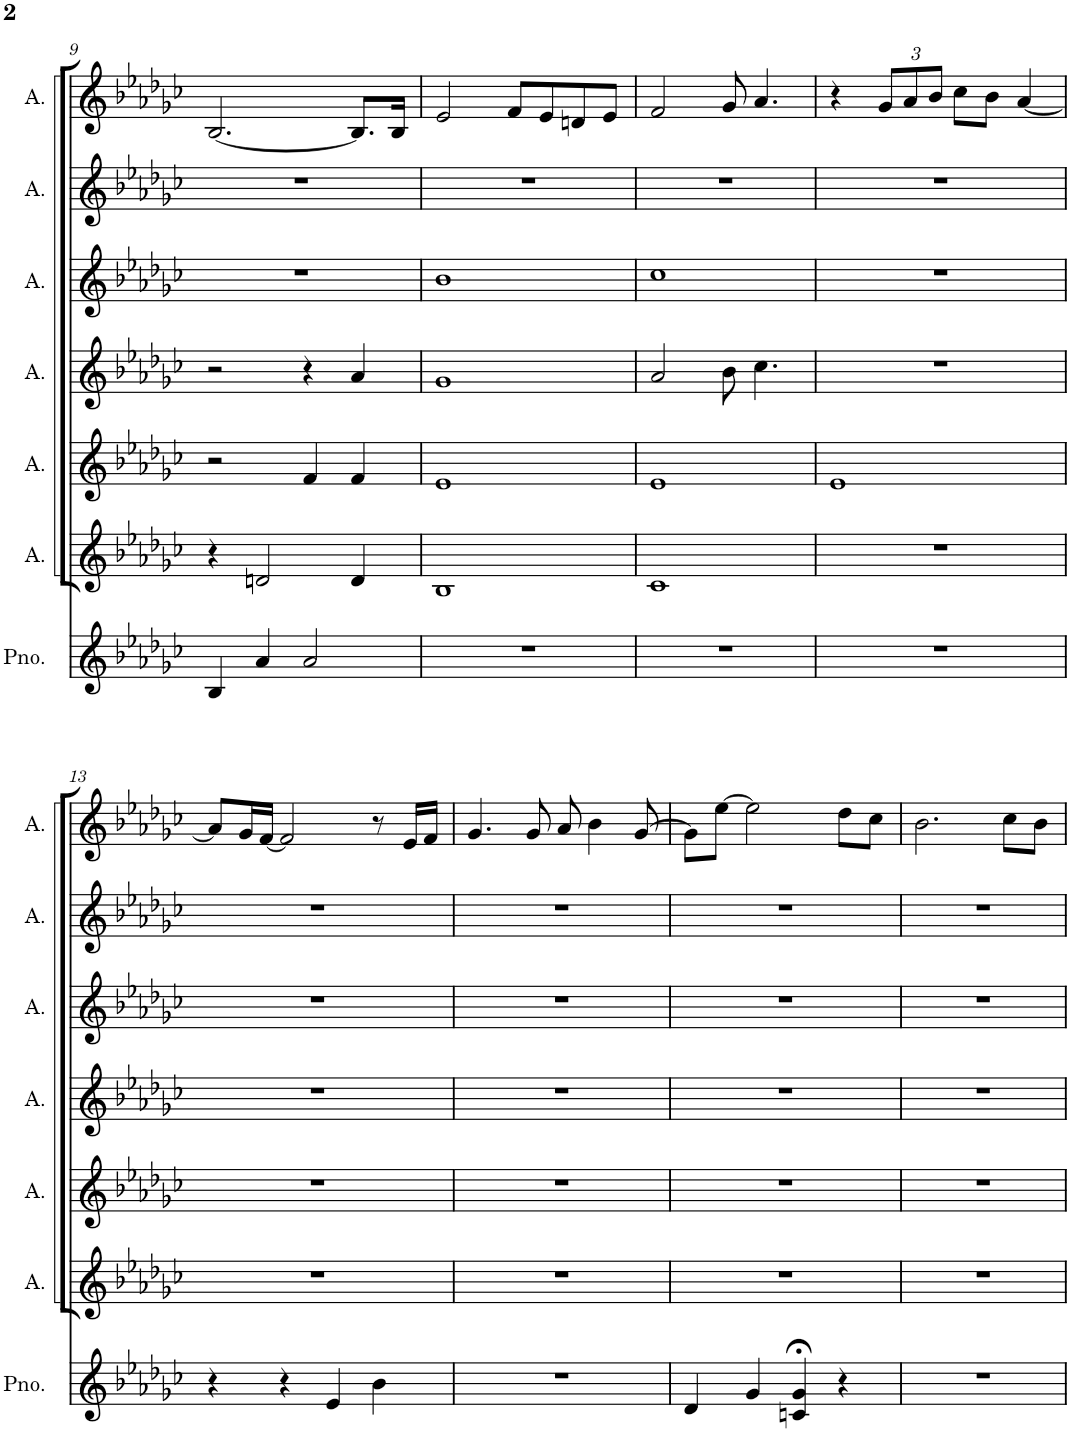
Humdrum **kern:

**kern	**kern	**kern	**kern	**kern	**kern	**kern
*part7	*part6	*part5	*part4	*part3	*part2	*part1
*staff7	*staff6	*staff5	*staff4	*staff3	*staff2	*staff1
*I"Piano	*I"Alto	*I"Alto	*I"Alto	*I"Alto	*I"Alto	*I"Alto
*I'Pno.	*I'A.	*I'A.	*I'A.	*I'A.	*I'A.	*I'A.
!!LO:PB:g=z
*clefG2	*clefG2	*clefG2	*clefG2	*clefG2	*clefG2	*clefG2
*k[b-e-a-d-g-c-]	*k[b-e-a-d-g-c-]	*k[b-e-a-d-g-c-]	*k[b-e-a-d-g-c-]	*k[b-e-a-d-g-c-]	*k[b-e-a-d-g-c-]	*k[b-e-a-d-g-c-]
*M4/4	*M4/4	*M4/4	*M4/4	*M4/4	*M4/4	*M4/4
=9	=9	=9	=9	=9	=9	=9
4B-/	4r	2r	2r	1r	1r	[2.B-/
4a-/	2dn/	.	.	.	.	.
2a-/	.	4f/	4r	.	.	.
.	4d/	4f/	4a-/	.	.	8.B-/L]
.	.	.	.	.	.	16B-/Jk
=10	=10	=10	=10	=10	=10	=10
1r	1B-	1e-	1g-	1b-	1r	2e-/
.	.	.	.	.	.	8f/L
.	.	.	.	.	.	8e-/
.	.	.	.	.	.	8dn/
.	.	.	.	.	.	8e-/J
=11	=11	=11	=11	=11	=11	=11
1r	1c-	1e-	2a-/	1cc-	1r	2f/
.	.	.	8b-\	.	.	8g-/
.	.	.	4.cc-\	.	.	4.a-/
=12	=12	=12	=12	=12	=12	=12
1r	1r	1e-	1r	1r	1r	4r
*	*	*	*	*	*	*Xbrackettup
.	.	.	.	.	.	12g-/L
.	.	.	.	.	.	12a-/
.	.	.	.	.	.	12b-/J
.	.	.	.	.	.	8cc-\L
.	.	.	.	.	.	8b-\J
.	.	.	.	.	.	[4a-/
!!LO:LB:g=z
=13	=13	=13	=13	=13	=13	=13
4r	1r	1r	1r	1r	1r	8a-/L]
.	.	.	.	.	.	16g-/L
.	.	.	.	.	.	[16f/JJ
4r	.	.	.	.	.	2f/]
4e-/	.	.	.	.	.	.
4b-\	.	.	.	.	.	8r
.	.	.	.	.	.	16e-/LL
.	.	.	.	.	.	16f/JJ
=14	=14	=14	=14	=14	=14	=14
1r	1r	1r	1r	1r	1r	4.g-/
.	.	.	.	.	.	8g-/
.	.	.	.	.	.	8a-/
.	.	.	.	.	.	4b-\
.	.	.	.	.	.	[8g-/
=15	=15	=15	=15	=15	=15	=15
4d-/	1r	1r	1r	1r	1r	8g-\L]
.	.	.	.	.	.	[8ee-\J
4g-/	.	.	.	.	.	2ee-\]
4cn/;< 4g-/;<	.	.	.	.	.	.
4r	.	.	.	.	.	8dd-\L
.	.	.	.	.	.	8cc-\J
=16	=16	=16	=16	=16	=16	=16
1r	1r	1r	1r	1r	1r	2.b-\
.	.	.	.	.	.	8cc-\L
.	.	.	.	.	.	8b-\J
=	=	=	=	=	=	=
*-	*-	*-	*-	*-	*-	*-
